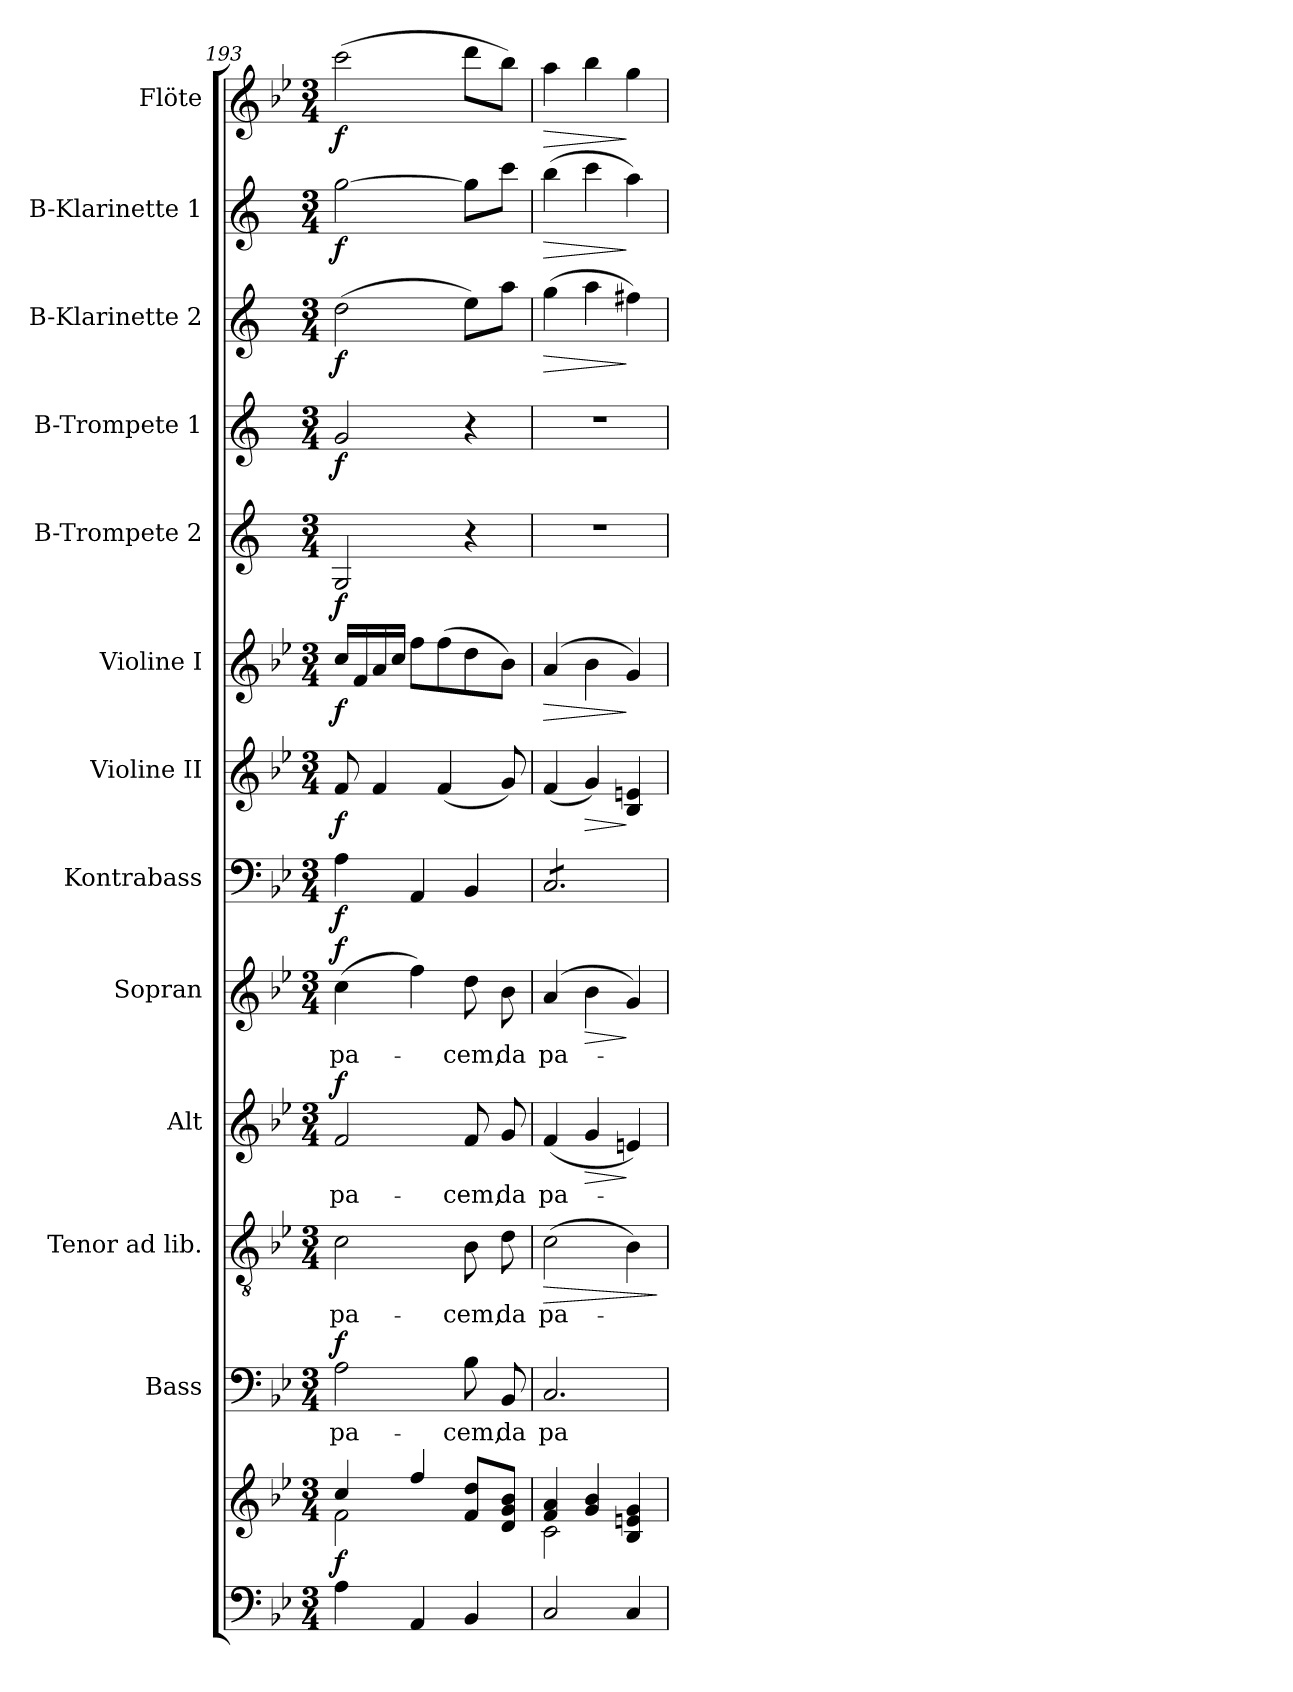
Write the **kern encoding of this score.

**kern	**kern	**dynam	**kern	**text	**dynam	**kern	**text	**dynam	**kern	**text	**dynam	**kern	**text	**dynam	**kern	**dynam	**kern	**dynam	**kern	**dynam	**kern	**dynam	**kern	**dynam	**kern	**dynam	**kern	**dynam	**kern	**dynam
*part13	*part13	*part13	*part12	*part12	*part12	*part11	*part11	*part11	*part10	*part10	*part10	*part9	*part9	*part9	*part8	*part8	*part7	*part7	*part6	*part6	*part5	*part5	*part4	*part4	*part3	*part3	*part2	*part2	*part1	*part1
*staff14	*staff13	*staff13/14	*staff12	*staff12	*staff12	*staff11	*staff11	*staff11	*staff10	*staff10	*staff10	*staff9	*staff9	*staff9	*staff8	*staff8	*staff7	*staff7	*staff6	*staff6	*staff5	*staff5	*staff4	*staff4	*staff3	*staff3	*staff2	*staff2	*staff1	*staff1
*	*	*	*I"Bass	*	*	*I"Tenor ad lib.	*	*	*I"Alt	*	*	*I"Sopran	*	*	*I"Kontrabass	*	*I"Violine II	*	*I"Violine I	*	*I"B-Trompete 2	*	*I"B-Trompete 1	*	*I"B-Klarinette 2	*	*I"B-Klarinette 1	*	*I"Flöte	*
*	*	*	*I'B.	*	*	*I'T.	*	*	*I'A.	*	*	*I'S.	*	*	*I'Kb.	*	*I'Vl. II	*	*I'Vl. I	*	*I'B Trp. 2	*	*I'B Trp. 1	*	*I'B Kl. 2	*	*I'B Kl. 1	*	*I'Fl.	*
*clefF4	*clefG2	*	*clefF4	*	*	*clefGv2	*	*	*clefG2	*	*	*clefG2	*	*	*clefF4	*	*clefG2	*	*clefG2	*	*clefG2	*	*clefG2	*	*clefG2	*	*clefG2	*	*clefG2	*
*	*	*	*	*	*	*	*	*	*	*	*	*	*	*	*ITrd7c12	*	*	*	*	*	*ITrd1c2	*	*ITrd1c2	*	*ITrd1c2	*	*ITrd1c2	*	*	*
*k[b-e-]	*k[b-e-]	*	*k[b-e-]	*	*	*k[b-e-]	*	*	*k[b-e-]	*	*	*k[b-e-]	*	*	*k[b-e-]	*	*k[b-e-]	*	*k[b-e-]	*	*k[b-e-]	*	*k[b-e-]	*	*k[b-e-]	*	*k[b-e-]	*	*k[b-e-]	*
*B-:	*B-:	*	*B-:	*	*	*B-:	*	*	*B-:	*	*	*B-:	*	*	*B-:	*	*B-:	*	*B-:	*	*B-:	*	*B-:	*	*B-:	*	*B-:	*	*B-:	*
*M3/4	*M3/4	*	*M3/4	*	*	*M3/4	*	*	*M3/4	*	*	*M3/4	*	*	*M3/4	*	*M3/4	*	*M3/4	*	*M3/4	*	*M3/4	*	*M3/4	*	*M3/4	*	*M3/4	*
=193	=193	=193	=193	=193	=193	=193	=193	=193	=193	=193	=193	=193	=193	=193	=193	=193	=193	=193	=193	=193	=193	=193	=193	=193	=193	=193	=193	=193	=193	=193
*	*^	*	*	*	*	*	*	*	*	*	*	*	*	*	*	*	*	*	*	*	*	*	*	*	*	*	*	*	*	*
!	!	!	!LO:DY:b	!	!LO:LY:b	!LO:DY:a	!	!LO:LY:b	!	!	!LO:LY:b	!LO:DY:a	!	!LO:LY:b	!LO:DY:a	!	!LO:DY:b	!	!LO:DY:b	!	!LO:DY:b	!	!LO:DY:b	!	!LO:DY:b	!	!LO:DY:b	!	!LO:DY:b	!	!LO:DY:b
4A\	4cc/	2f\	f	2A\	pa-	f	2c\	pa-	.	2f/	pa-	f	(>4cc\	pa-	f	4AA\	f	8f/	f	16cc/LL	f	2F/	f	2f/	f	(>2cc\	f	[2ff\	f	(>2ccc\	f
.	.	.	.	.	.	.	.	.	.	.	.	.	.	.	.	.	.	.	.	16f/	.	.	.	.	.	.	.	.	.	.	.
.	.	.	.	.	.	.	.	.	.	.	.	.	.	.	.	.	.	4f/	.	16a/	.	.	.	.	.	.	.	.	.	.	.
.	.	.	.	.	.	.	.	.	.	.	.	.	.	.	.	.	.	.	.	16cc/JJ	.	.	.	.	.	.	.	.	.	.	.
4AA/	4ff/	.	.	.	.	.	.	.	.	.	.	.	4ff\)	.	.	4AAA/	.	.	.	8ff\L	.	.	.	.	.	.	.	.	.	.	.
.	.	.	.	.	.	.	.	.	.	.	.	.	.	.	.	.	.	(<4f/	.	(>8ff\	.	.	.	.	.	.	.	.	.	.	.
!	!	!	!	!	!LO:LY:b	!	!	!LO:LY:b	!	!	!LO:LY:b	!	!	!LO:LY:b	!	!	!	!	!	!	!	!	!	!	!	!	!	!	!	!	!
4BB-/	8f/ 8dd/L	4ryy	.	8B-\	-cem,	.	8B-\	-cem,	.	8f/	-cem,	.	8dd\	-cem,	.	4BBB-/	.	.	.	8dd\	.	4r	.	4r	.	8dd\L)	.	8ff\L]	.	8ddd\L	.
!	!	!	!	!	!LO:LY:b	!	!	!LO:LY:b	!	!	!LO:LY:b	!	!	!LO:LY:b	!	!	!	!	!	!	!	!	!	!	!	!	!	!	!	!	!
.	8d/ 8g/ 8b-/J	.	.	8BB-/	da	.	8d\	da	.	8g/	da	.	8b-\	da	.	.	.	8g/)	.	8b-\J)	.	.	.	.	.	8gg\J	.	8bb-\J	.	8bb-\J)	.
=194	=194	=194	=194	=194	=194	=194	=194	=194	=194	=194	=194	=194	=194	=194	=194	=194	=194	=194	=194	=194	=194	=194	=194	=194	=194	=194	=194	=194	=194	=194	=194
!	!	!	!	!	!LO:LY:b	!	!	!LO:LY:b	!LO:HP:b	!	!LO:LY:b	!	!	!LO:LY:b	!	!	!	!	!	!	!LO:HP:b	!	!	!	!	!	!LO:HP:b	!	!LO:HP:b	!	!LO:HP:b
*	*	*	*	*	*	*	*	*	*	*	*	*	*	*	*	*tremolo	*	*	*	*	*	*	*	*	*	*	*	*	*	*	*
2C/	4f/ 4a/	2c\	.	2.C/	pa-	.	(>2c\	pa-	>	(<4f/	pa-	.	(4a/	pa-	.	8CC/L	.	(<4f/	.	(4a/	>	2.r	.	2.r	.	(>4ff\	>	(>4aa\	>	4aa\	>
.	.	.	.	.	.	.	.	.	.	.	.	.	.	.	.	8CC/	.	.	.	.	.	.	.	.	.	.	.	.	.	.	.
!	!	!	!	!	!	!	!	!	!	!	!	!LO:HP:b	!	!	!LO:HP:b	!	!	!	!LO:HP:b	!	!	!	!	!	!	!	!	!	!	!	!
.	4g/ 4b-/	.	.	.	.	.	.	.	.	4g/	.	>	4b-\	.	>	8CC/	.	4g/)	>	4b-\	.	.	.	.	.	4gg\	.	4bb-\	.	4bb-\	.
.	.	.	.	.	.	.	.	.	.	.	.	.	.	.	.	8CC/	.	.	.	.	.	.	.	.	.	.	.	.	.	.	.
4C/	4B-/ 4en/ 4g/	4ryy	.	.	.	.	4B-\)	.	.	4en/)	.	]	4g/)	.	]	8CC/	.	4B-/ 4en/	]	4g/)	]	.	.	.	.	4een\)	]	4gg\)	]	4gg\	]
.	.	.	.	.	.	.	.	.	.	.	.	.	.	.	.	8CC/J	.	.	.	.	.	.	.	.	.	.	.	.	.	.	.
*	*	*	*	*	*	*	*	*	*	*	*	*	*	*	*	*Xtremolo	*	*	*	*	*	*	*	*	*	*	*	*	*	*	*
*	*v	*v	*	*	*	*	*	*	*	*	*	*	*	*	*	*	*	*	*	*	*	*	*	*	*	*	*	*	*	*	*
.	.	.	.	.	.	.	.	]	.	.	.	.	.	.	.	.	.	.	.	.	.	.	.	.	.	.	.	.	.	.
=	=	=	=	=	=	=	=	=	=	=	=	=	=	=	=	=	=	=	=	=	=	=	=	=	=	=	=	=	=	=
*-	*-	*-	*-	*-	*-	*-	*-	*-	*-	*-	*-	*-	*-	*-	*-	*-	*-	*-	*-	*-	*-	*-	*-	*-	*-	*-	*-	*-	*-	*-
